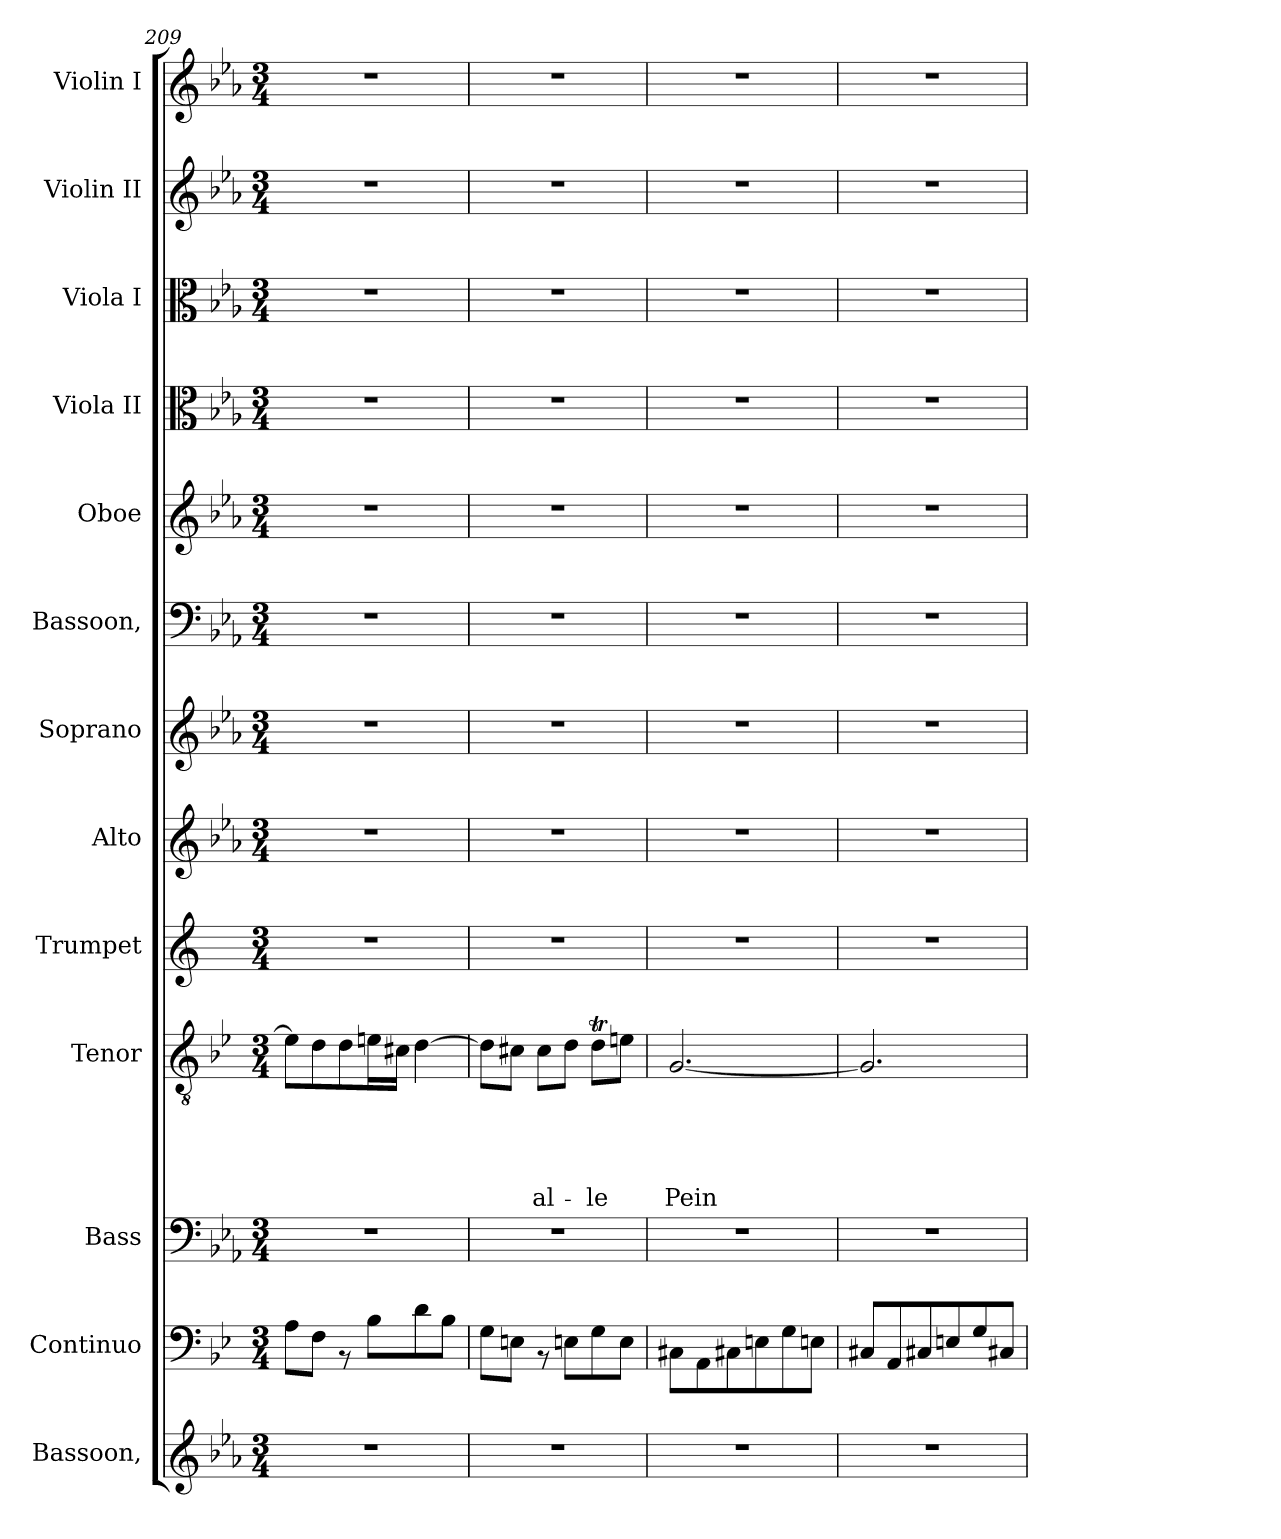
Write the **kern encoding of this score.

**kern	**kern	**kern	**kern	**text	**text	**text	**text	**text	**kern	**kern	**kern	**kern	**kern	**kern	**kern	**kern	**kern
*part13	*part12	*part11	*part10	*part10	*part10	*part10	*part10	*part10	*part9	*part8	*part7	*part6	*part5	*part4	*part3	*part2	*part1
*staff13	*staff12	*staff11	*staff10	*staff10	*staff10	*staff10	*staff10	*staff10	*staff9	*staff8	*staff7	*staff6	*staff5	*staff4	*staff3	*staff2	*staff1
*I"Bassoon,	*I"Continuo	*I"Bass	*I"Tenor	*	*	*	*	*	*I"Trumpet	*I"Alto	*I"Soprano	*I"Bassoon,	*I"Oboe	*I"Viola II	*I"Viola I	*I"Violin II	*I"Violin I
*I'Bsn	*I'Continuo	*	*I'Tenor	*	*	*	*	*	*I'Tpt	*I'Alto	*I'Soprano	*I'Bassoon	*I'Oboe	*I'Viola II	*I'Viola I	*I'Violin II	*I'Violin I
*clefG2	*clefF4	*clefF4	*clefGv2	*	*	*	*	*	*clefG2	*clefG2	*clefG2	*clefF4	*clefG2	*clefC3	*clefC3	*clefG2	*clefG2
*	*	*	*	*	*	*	*	*	*ITrd1c2	*	*	*	*	*	*	*	*
*k[b-e-a-]	*k[b-e-]	*k[b-e-a-]	*k[b-e-]	*	*	*	*	*	*k[b-e-]	*k[b-e-a-]	*k[b-e-a-]	*k[b-e-a-]	*k[b-e-a-]	*k[b-e-a-]	*k[b-e-a-]	*k[b-e-a-]	*k[b-e-a-]
*E-:	*B-:	*E-:	*B-:	*	*	*	*	*	*B-:	*E-:	*E-:	*E-:	*E-:	*E-:	*E-:	*E-:	*E-:
*M3/4	*M3/4	*M3/4	*M3/4	*	*	*	*	*	*M3/4	*M3/4	*M3/4	*M3/4	*M3/4	*M3/4	*M3/4	*M3/4	*M3/4
=209	=209	=209	=209	=209	=209	=209	=209	=209	=209	=209	=209	=209	=209	=209	=209	=209	=209
2.r	8A\L	2.r	8e-\L]	.	.	.	.	.	2.r	2.r	2.r	2.r	2.r	2.r	2.r	2.r	2.r
.	8F\J	.	8d\	.	.	.	.	.	.	.	.	.	.	.	.	.	.
.	8rAA	.	8d\	.	.	.	.	.	.	.	.	.	.	.	.	.	.
.	8B-\L	.	16en\L	.	.	.	.	.	.	.	.	.	.	.	.	.	.
.	.	.	16c#X\JJ	.	.	.	.	.	.	.	.	.	.	.	.	.	.
.	8d\	.	[>4d\	.	.	.	.	.	.	.	.	.	.	.	.	.	.
.	8B-\J	.	.	.	.	.	.	.	.	.	.	.	.	.	.	.	.
=210	=210	=210	=210	=210	=210	=210	=210	=210	=210	=210	=210	=210	=210	=210	=210	=210	=210
2.r	8G\L	2.r	8d\L]	.	.	.	.	.	2.r	2.r	2.r	2.r	2.r	2.r	2.r	2.r	2.r
.	8En\J	.	8c#X\J	.	.	.	.	.	.	.	.	.	.	.	.	.	.
!	!	!	!	!	!	!	!	!LO:LY:b	!	!	!	!	!	!	!	!	!
.	8rAA	.	8c#\L	.	.	.	.	al-	.	.	.	.	.	.	.	.	.
.	8En\L	.	8d\J	.	.	.	.	.	.	.	.	.	.	.	.	.	.
!	!	!	!	!	!	!	!	!LO:LY:b	!	!	!	!	!	!	!	!	!
.	8G\	.	8dt\L	.	.	.	.	-le	.	.	.	.	.	.	.	.	.
.	8E\J	.	8en\J	.	.	.	.	.	.	.	.	.	.	.	.	.	.
=211	=211	=211	=211	=211	=211	=211	=211	=211	=211	=211	=211	=211	=211	=211	=211	=211	=211
!	!	!	!	!	!	!	!	!LO:LY:b	!	!	!	!	!	!	!	!	!
2.r	8C#X\L	2.r	[<2.G/	.	.	.	.	Pein	2.r	2.r	2.r	2.r	2.r	2.r	2.r	2.r	2.r
.	8AA\	.	.	.	.	.	.	.	.	.	.	.	.	.	.	.	.
.	8C#X\	.	.	.	.	.	.	.	.	.	.	.	.	.	.	.	.
.	8En\	.	.	.	.	.	.	.	.	.	.	.	.	.	.	.	.
.	8G\	.	.	.	.	.	.	.	.	.	.	.	.	.	.	.	.
.	8En\J	.	.	.	.	.	.	.	.	.	.	.	.	.	.	.	.
=212	=212	=212	=212	=212	=212	=212	=212	=212	=212	=212	=212	=212	=212	=212	=212	=212	=212
2.r	8C#X/L	2.r	2.G/]	.	.	.	.	.	2.r	2.r	2.r	2.r	2.r	2.r	2.r	2.r	2.r
.	8AA/	.	.	.	.	.	.	.	.	.	.	.	.	.	.	.	.
.	8C#X/	.	.	.	.	.	.	.	.	.	.	.	.	.	.	.	.
.	8En/	.	.	.	.	.	.	.	.	.	.	.	.	.	.	.	.
.	8G/	.	.	.	.	.	.	.	.	.	.	.	.	.	.	.	.
.	8C#X/J	.	.	.	.	.	.	.	.	.	.	.	.	.	.	.	.
=	=	=	=	=	=	=	=	=	=	=	=	=	=	=	=	=	=
*-	*-	*-	*-	*-	*-	*-	*-	*-	*-	*-	*-	*-	*-	*-	*-	*-	*-
